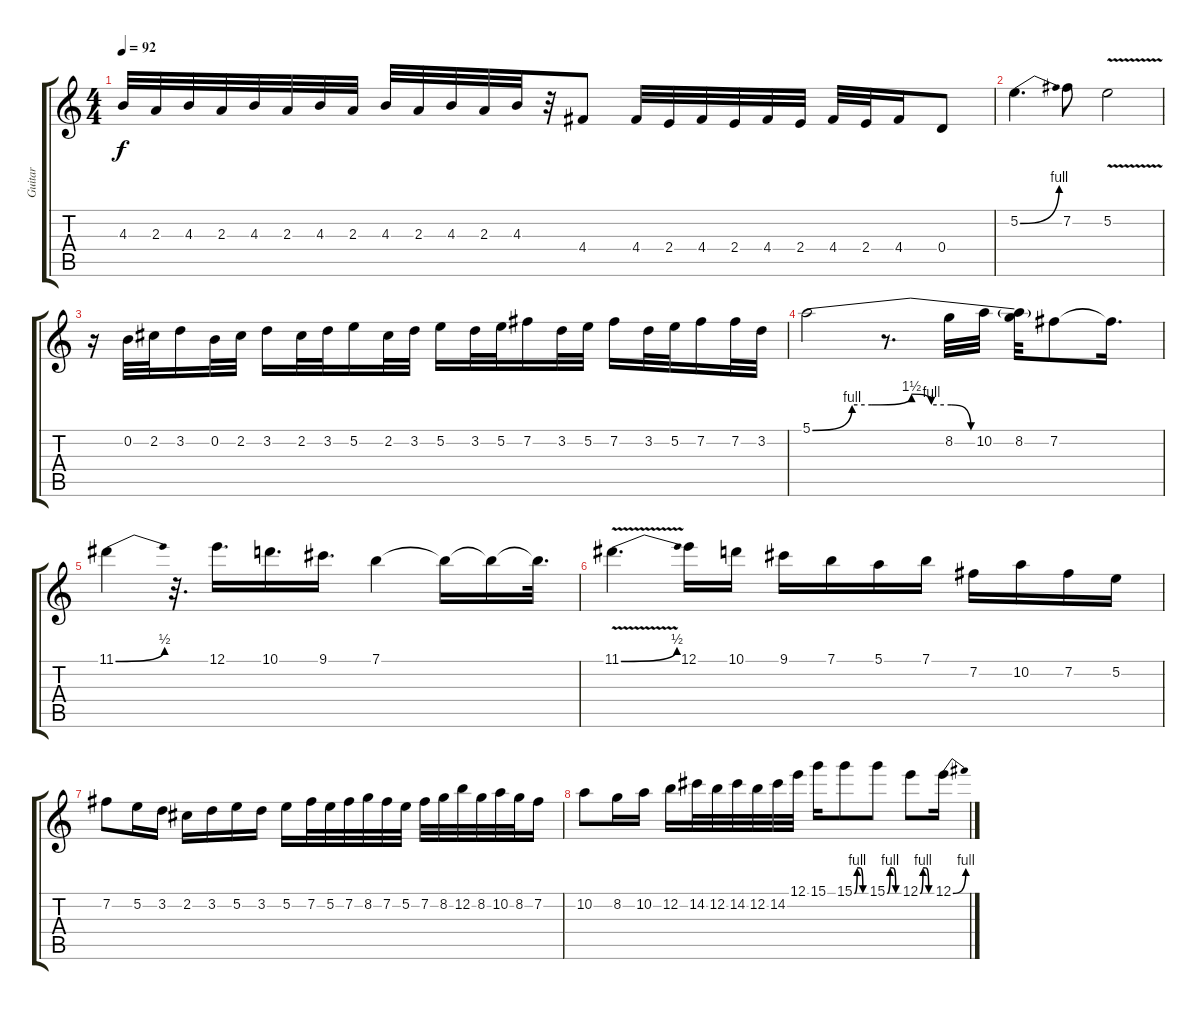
\track ("Guitar" "Guitar") {instrument overdrivenguitar}
\staff {score tabs}
\tuning (E4 B3 G3 D3 A2 E2) {hide}
\ts (4 4)
\tempo 92
\clef g2
\ks c
4.3.32{dy f} 2.3.32 4.3.32 2.3.32 4.3.32 2.3.32 4.3.32 2.3.32 4.3.32 2.3.32 4.3.32 2.3.32 4.3.32 r.32 4.4.8 4.4.32 2.4.32 4.4.32 2.4.32 4.4.32 2.4.32 4.4.32 2.4.32 4.4.16 0.4.8 |
5.2{be (bend 0 0 60 4)}.4{d} 7.2.8 5.2{v}.2 |
r.16 0.2.32 2.2.32 3.2.16 0.2.32 2.2.32 3.2.16 2.2.32 3.2.32 5.2.16 2.2.32 3.2.32 5.2.16 3.2.32 5.2.32 7.2.16 3.2.32 5.2.32 7.2.16 3.2.32 5.2.32 7.2.16 7.2.32 3.2.32 |
5.1{be (custom 0 0 10 4 15 4 25 6 30 4 35 4 40 0 60 0)}.2 r.8{d} 8.2.32 10.2.32 (5.1{t} 8.2).32 7.2.8 7.2{t}.16{d} |
11.1{be (bend 0 0 60 2)}.4 r.32{d} 12.1.16{d} 10.1.16{d} 9.1.16{d} 7.1.4 7.1{t}.16 7.1{t}.16 7.1{t}.32{d} |
11.1{be (bend 0 0 60 2) v}.4{d} 12.1.16 10.1.16 9.1.16 7.1.16 5.1.16 7.1.16 7.2.16 10.2.16 7.2.16 5.2.16 |
7.2.8 5.2.16 3.2.16 2.2.16 3.2.16 5.2.16 3.2.16 5.2.16 7.2.32 5.2.32 7.2.32 8.2.32 7.2.32 5.2.32 7.2.32 8.2.32 12.2.32 8.2.32 10.2.32 8.2.32 7.2.16 |
10.2.8 8.2.16 10.2.16 12.2.16 14.2.32 12.2.32 14.2.32 12.2.32 14.2.32 12.1.32 15.1.16 15.1{be (custom 0 0 15 4 30 4 45 0 60 0)}.8 15.1{be (custom 0 0 15 4 30 4 45 0 60 0)}.8 12.1{be (custom 0 0 15 4 30 4 45 0 60 0)}.8 12.1{be (bend 0 0 60 4)}.16
